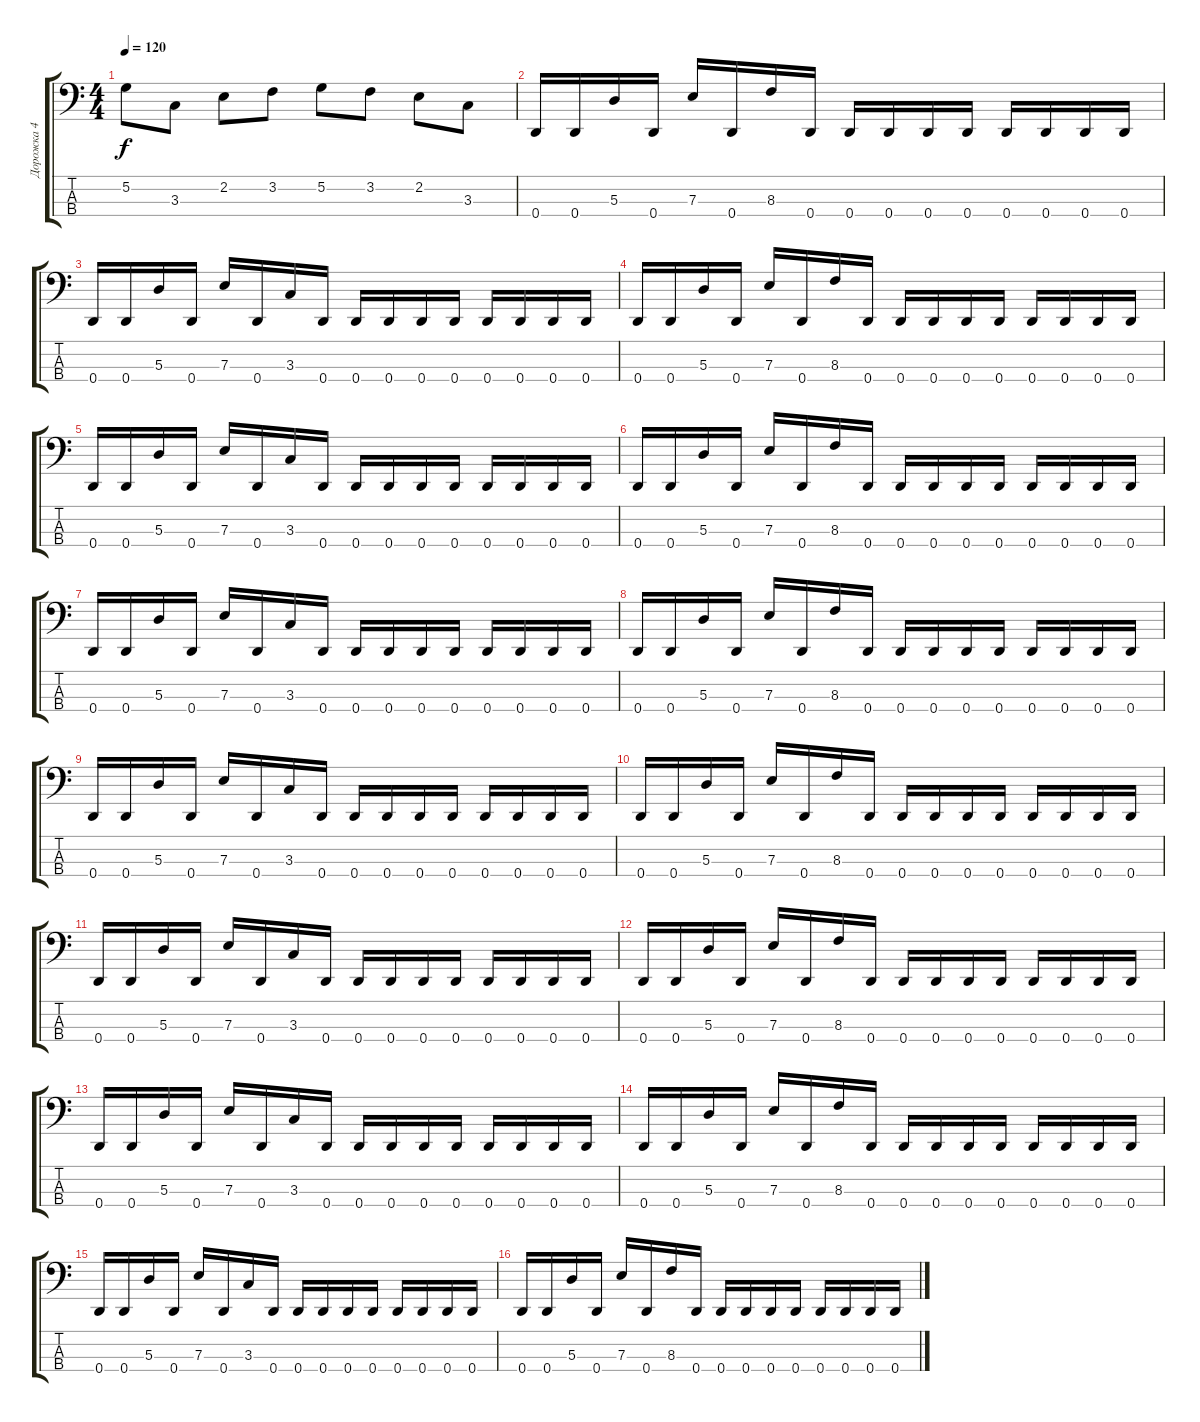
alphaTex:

\track ("Дорожка 4" "Дорожка 4") {instrument electricbasspick}
\staff {score tabs}
\tuning (G2 D2 A1 D1) {hide}
\ts (4 4)
\tempo 120
\clef f4
\ks c
5.2{t}.8{dy f} 3.3.8 2.2.8 3.2.8 5.2.8 3.2.8 2.2.8 3.3.8 |
0.4.16 0.4.16 5.3.16 0.4.16 7.3.16 0.4.16 8.3.16 0.4.16 0.4.16 0.4.16 0.4.16 0.4.16 0.4.16 0.4.16 0.4.16 0.4.16 |
0.4.16 0.4.16 5.3.16 0.4.16 7.3.16 0.4.16 3.3.16 0.4.16 0.4.16 0.4.16 0.4.16 0.4.16 0.4.16 0.4.16 0.4.16 0.4.16 |
0.4.16 0.4.16 5.3.16 0.4.16 7.3.16 0.4.16 8.3.16 0.4.16 0.4.16 0.4.16 0.4.16 0.4.16 0.4.16 0.4.16 0.4.16 0.4.16 |
0.4.16 0.4.16 5.3.16 0.4.16 7.3.16 0.4.16 3.3.16 0.4.16 0.4.16 0.4.16 0.4.16 0.4.16 0.4.16 0.4.16 0.4.16 0.4.16 |
0.4.16 0.4.16 5.3.16 0.4.16 7.3.16 0.4.16 8.3.16 0.4.16 0.4.16 0.4.16 0.4.16 0.4.16 0.4.16 0.4.16 0.4.16 0.4.16 |
0.4.16 0.4.16 5.3.16 0.4.16 7.3.16 0.4.16 3.3.16 0.4.16 0.4.16 0.4.16 0.4.16 0.4.16 0.4.16 0.4.16 0.4.16 0.4.16 |
0.4.16 0.4.16 5.3.16 0.4.16 7.3.16 0.4.16 8.3.16 0.4.16 0.4.16 0.4.16 0.4.16 0.4.16 0.4.16 0.4.16 0.4.16 0.4.16 |
0.4.16 0.4.16 5.3.16 0.4.16 7.3.16 0.4.16 3.3.16 0.4.16 0.4.16 0.4.16 0.4.16 0.4.16 0.4.16 0.4.16 0.4.16 0.4.16 |
0.4.16 0.4.16 5.3.16 0.4.16 7.3.16 0.4.16 8.3.16 0.4.16 0.4.16 0.4.16 0.4.16 0.4.16 0.4.16 0.4.16 0.4.16 0.4.16 |
0.4.16 0.4.16 5.3.16 0.4.16 7.3.16 0.4.16 3.3.16 0.4.16 0.4.16 0.4.16 0.4.16 0.4.16 0.4.16 0.4.16 0.4.16 0.4.16 |
0.4.16 0.4.16 5.3.16 0.4.16 7.3.16 0.4.16 8.3.16 0.4.16 0.4.16 0.4.16 0.4.16 0.4.16 0.4.16 0.4.16 0.4.16 0.4.16 |
0.4.16 0.4.16 5.3.16 0.4.16 7.3.16 0.4.16 3.3.16 0.4.16 0.4.16 0.4.16 0.4.16 0.4.16 0.4.16 0.4.16 0.4.16 0.4.16 |
0.4.16 0.4.16 5.3.16 0.4.16 7.3.16 0.4.16 8.3.16 0.4.16 0.4.16 0.4.16 0.4.16 0.4.16 0.4.16 0.4.16 0.4.16 0.4.16 |
0.4.16 0.4.16 5.3.16 0.4.16 7.3.16 0.4.16 3.3.16 0.4.16 0.4.16 0.4.16 0.4.16 0.4.16 0.4.16 0.4.16 0.4.16 0.4.16 |
0.4.16 0.4.16 5.3.16 0.4.16 7.3.16 0.4.16 8.3.16 0.4.16 0.4.16 0.4.16 0.4.16 0.4.16 0.4.16 0.4.16 0.4.16 0.4.16
